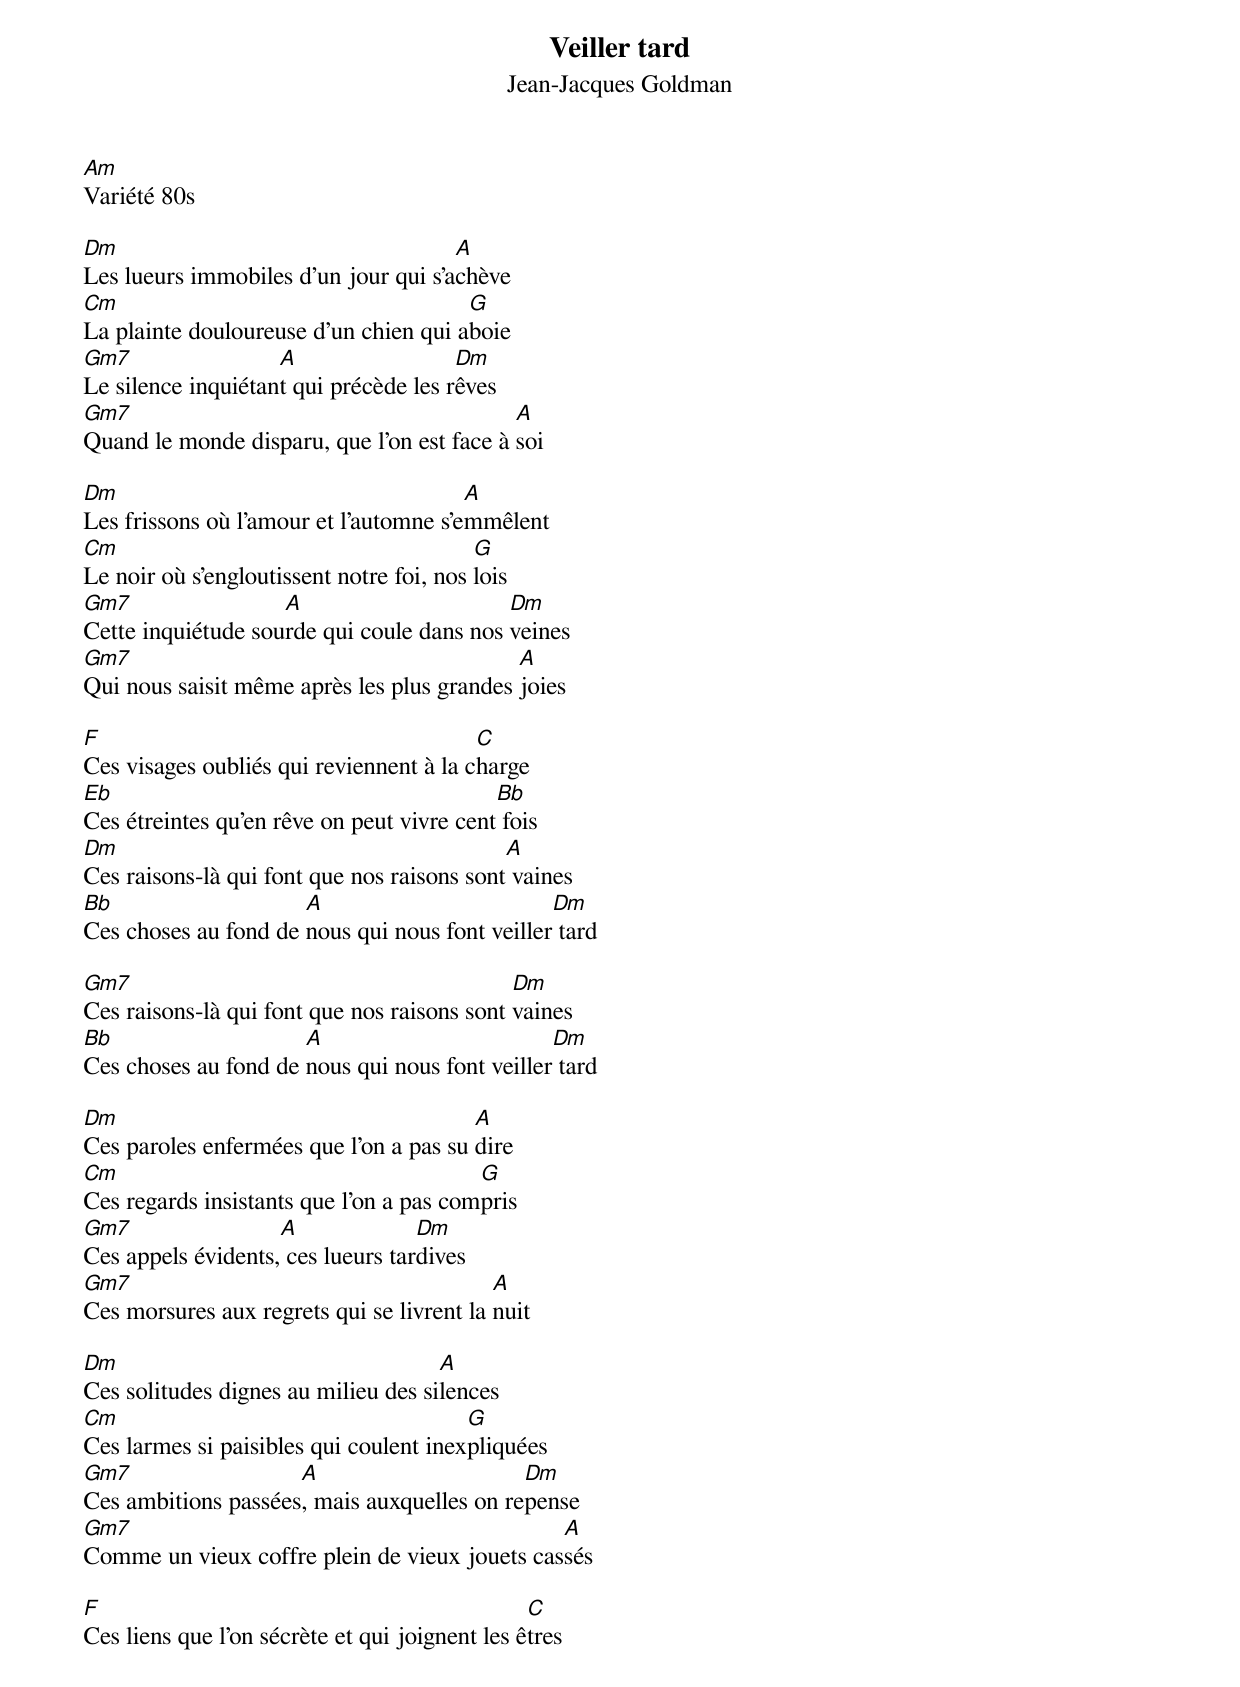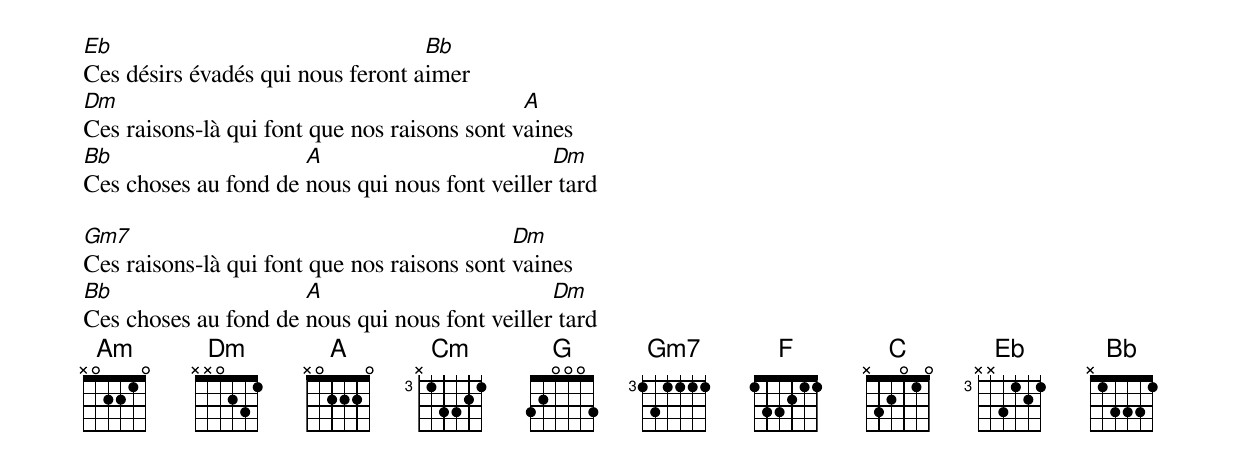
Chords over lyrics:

Veiller tard
Jean-Jacques Goldman
Am
Variété 80s

Dm                                    A
Les lueurs immobiles d'un jour qui s'achève
Cm                                     G
La plainte douloureuse d'un chien qui aboie
Gm7                 A                  Dm
Le silence inquiétant qui précède les rêves
Gm7                                         A
Quand le monde disparu, que l'on est face à soi

Dm                                      A
Les frissons où l'amour et l'automne s'emmêlent
Cm                                        G
Le noir où s'engloutissent notre foi, nos lois
Gm7                 A                      Dm
Cette inquiétude sourde qui coule dans nos veines
Gm7                                         A
Qui nous saisit même après les plus grandes joies

F                                        C
Ces visages oubliés qui reviennent à la charge
Eb                                         Bb
Ces étreintes qu'en rêve on peut vivre cent fois
Dm                                          A
Ces raisons-là qui font que nos raisons sont vaines
Bb                    A                         Dm
Ces choses au fond de nous qui nous font veiller tard

Gm7                                          Dm
Ces raisons-là qui font que nos raisons sont vaines
Bb                    A                         Dm
Ces choses au fond de nous qui nous font veiller tard

Dm                                      A
Ces paroles enfermées que l'on a pas su dire
Cm                                       G
Ces regards insistants que l'on a pas compris
Gm7                 A              Dm
Ces appels évidents, ces lueurs tardives
Gm7                                        A
Ces morsures aux regrets qui se livrent la nuit

Dm                                   A
Ces solitudes dignes au milieu des silences
Cm                                      G
Ces larmes si paisibles qui coulent inexpliquées
Gm7                  A                      Dm
Ces ambitions passées, mais auxquelles on repense
Gm7                                            A
Comme un vieux coffre plein de vieux jouets cassés

F                                               C
Ces liens que l'on sécrète et qui joignent les êtres
Eb                                 Bb
Ces désirs évadés qui nous feront aimer
Dm                                            A
Ces raisons-là qui font que nos raisons sont vaines
Bb                    A                         Dm
Ces choses au fond de nous qui nous font veiller tard

Gm7                                          Dm
Ces raisons-là qui font que nos raisons sont vaines
Bb                    A                         Dm
Ces choses au fond de nous qui nous font veiller tard
